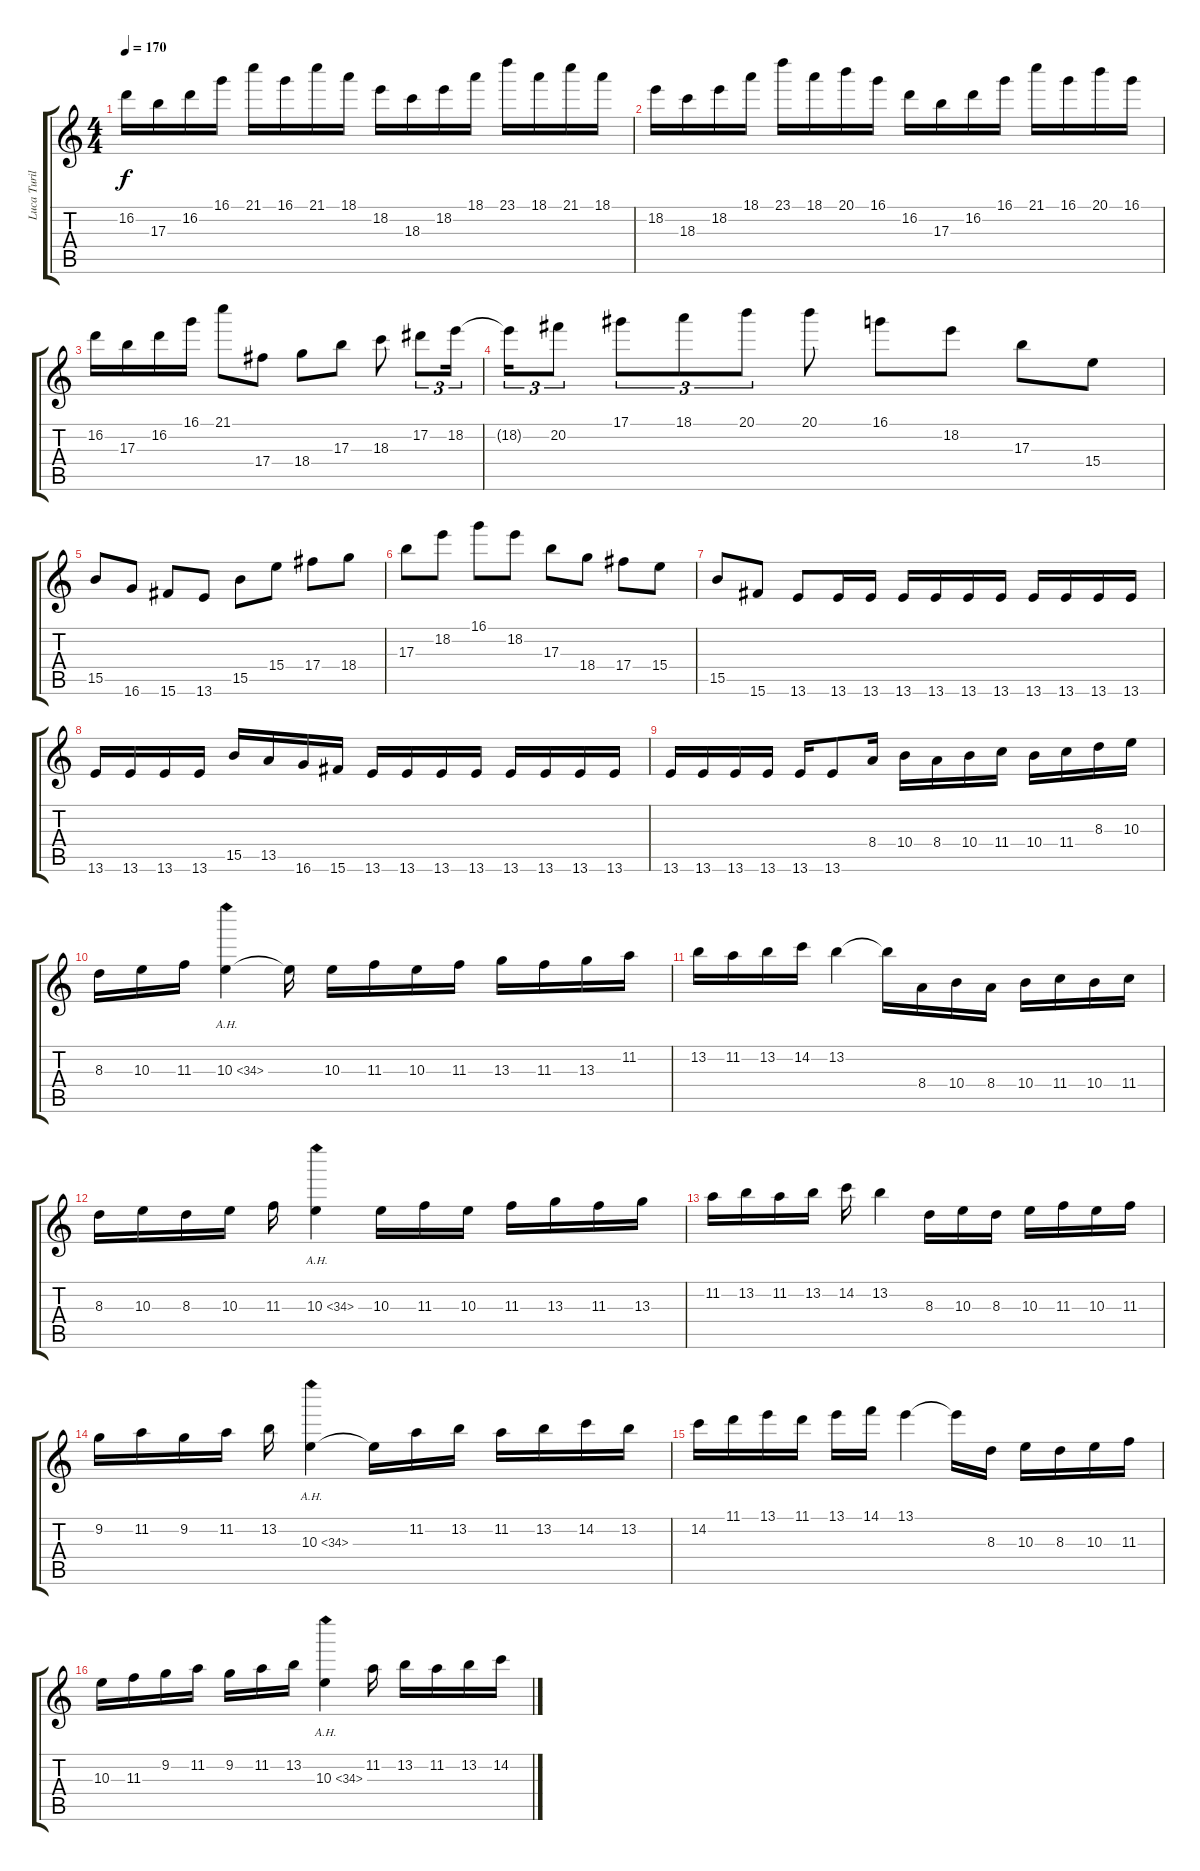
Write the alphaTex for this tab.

\track ("Luca Turilli" "Luca Turil") {instrument overdrivenguitar}
\staff {score tabs}
\tuning (Eb4 Bb3 Gb3 Db3 Ab2 Eb2) {hide}
\ts (4 4)
\tempo 170
\clef g2
\ks c
16.2.16{dy f} 17.3.16 16.2.16 16.1.16 21.1.16 16.1.16 21.1.16 18.1.16 18.2.16 18.3.16 18.2.16 18.1.16 23.1.16 18.1.16 21.1.16 18.1.16 |
18.2.16 18.3.16 18.2.16 18.1.16 23.1.16 18.1.16 20.1.16 16.1.16 16.2.16 17.3.16 16.2.16 16.1.16 21.1.16 16.1.16 20.1.16 16.1.16 |
16.2.16 17.3.16 16.2.16 16.1.16 21.1.8 17.4.8 18.4.8 17.3.8 18.3.8 17.2.8{tu (3 2)} 18.2.16{tu (3 2)} |
18.2{t}.16{tu (3 2)} 20.2.8{tu (3 2)} 17.1.8{tu (3 2)} 18.1.8{tu (3 2)} 20.1.8{tu (3 2)} 20.1.8 16.1.8 18.2.8 17.3.8 15.4.8 |
15.5.8 16.6.8 15.6.8 13.6.8 15.5.8 15.4.8 17.4.8 18.4.8 |
17.3.8 18.2.8 16.1.8 18.2.8 17.3.8 18.4.8 17.4.8 15.4.8 |
15.5.8 15.6.8 13.6.8 13.6.16 13.6.16 13.6.16 13.6.16 13.6.16 13.6.16 13.6.16 13.6.16 13.6.16 13.6.16 |
13.6.16 13.6.16 13.6.16 13.6.16 15.5.16 13.5.16 16.6.16 15.6.16 13.6.16 13.6.16 13.6.16 13.6.16 13.6.16 13.6.16 13.6.16 13.6.16 |
13.6.16 13.6.16 13.6.16 13.6.16 13.6.16 13.6.8 8.4.16 10.4.16 8.4.16 10.4.16 11.4.16 10.4.16 11.4.16 8.3.16 10.3.16 |
8.3.16 10.3.16 11.3.16 10.3{ah 24}.4 10.3{t}.16 10.3.16 11.3.16 10.3.16 11.3.16 13.3.16 11.3.16 13.3.16 11.2.16 |
13.2.16 11.2.16 13.2.16 14.2.16 13.2.4 13.2{t}.16 8.4.16 10.4.16 8.4.16 10.4.16 11.4.16 10.4.16 11.4.16 |
8.3.16 10.3.16 8.3.16 10.3.16 11.3.16 10.3{ah 24}.4 10.3.16 11.3.16 10.3.16 11.3.16 13.3.16 11.3.16 13.3.16 |
11.2.16 13.2.16 11.2.16 13.2.16 14.2.16 13.2.4 8.3.16 10.3.16 8.3.16 10.3.16 11.3.16 10.3.16 11.3.16 |
9.2.16 11.2.16 9.2.16 11.2.16 13.2.16 10.3{ah 24}.4 10.3{t}.16 11.2.16 13.2.16 11.2.16 13.2.16 14.2.16 13.2.16 |
14.2.16 11.1.16 13.1.16 11.1.16 13.1.16 14.1.16 13.1.4 13.1{t}.16 8.3.16 10.3.16 8.3.16 10.3.16 11.3.16 |
10.3.16 11.3.16 9.2.16 11.2.16 9.2.16 11.2.16 13.2.16 10.3{ah 24}.4 11.2.16 13.2.16 11.2.16 13.2.16 14.2.16
